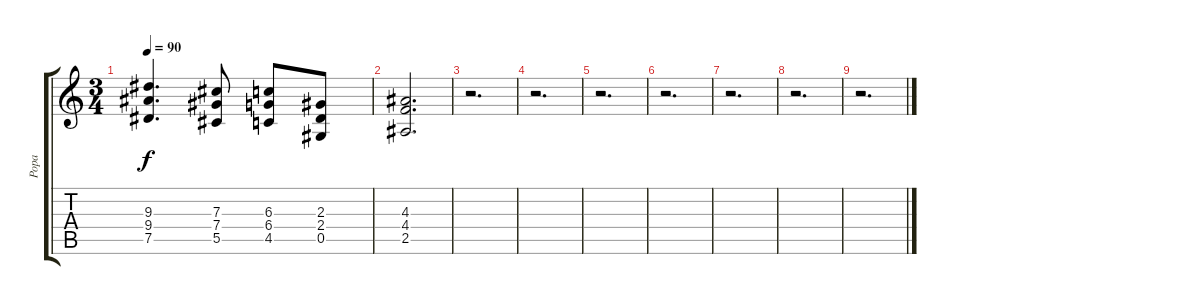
\track ("Popa" "Popa") {instrument distortionguitar}
\staff {score tabs}
\tuning (Eb4 Bb3 Gb3 Db3 Ab2 Eb2) {hide}
\ts (3 4)
\tempo 90
\clef g2
\ks c
(9.3 9.4 7.5).4{d dy f} (7.3 7.4 5.5).8 (6.3 6.4 4.5).8 (2.3 2.4 0.5).8 |
(4.3 4.4 2.5).2{d} |
r.2{d} |
r.2{d} |
r.2{d} |
r.2{d} |
r.2{d} |
r.2{d} |
r.2{d}
